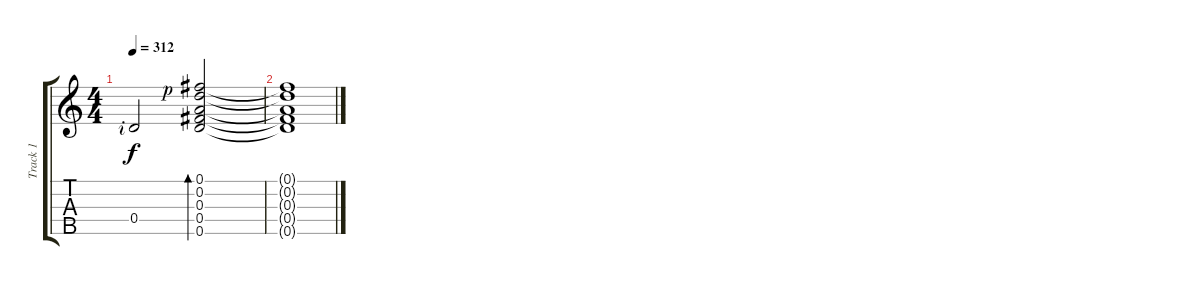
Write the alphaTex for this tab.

\track ("Track 1" "Track 1") {instrument banjo}
\staff {score tabs}
\tuning (D4 A3 Gb3 D3 Gb4) {hide}
\displaytranspose 12
\ts (4 4)
\tempo 312
\clef g2
\ks c
0.4{rf 2}.2{dy f} (0.1 0.2 0.3 0.4 0.5{rf 1}).2{bd 240} |
(0.1{t} 0.2{t} 0.3{t} 0.4{t} 0.5{t}).1
